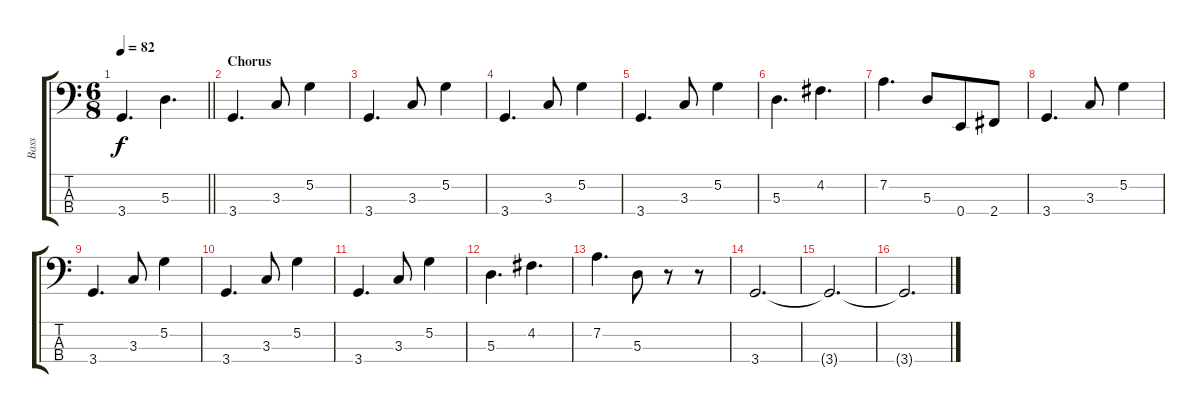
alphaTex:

\track ("Bass" "Bass") {instrument electricbassfinger}
\staff {score tabs}
\tuning (G2 D2 A1 E1) {hide}
\ts (6 8)
\tempo 82
\clef f4
\barLineRight lightlight
\ks c
3.4.4{d dy f} 5.3.4{d} |
\section ("" "Chorus")
3.4.4{d} 3.3.8 5.2.4 |
3.4.4{d} 3.3.8 5.2.4 |
3.4.4{d} 3.3.8 5.2.4 |
3.4.4{d} 3.3.8 5.2.4 |
5.3.4{d} 4.2.4{d} |
7.2.4{d} 5.3.8 0.4.8 2.4.8 |
3.4.4{d} 3.3.8 5.2.4 |
3.4.4{d} 3.3.8 5.2.4 |
3.4.4{d} 3.3.8 5.2.4 |
3.4.4{d} 3.3.8 5.2.4 |
5.3.4{d} 4.2.4{d} |
7.2.4{d} 5.3.8 r.8 r.8 |
3.4.2{d} |
3.4{t}.2{d} |
3.4{t}.2{d}
